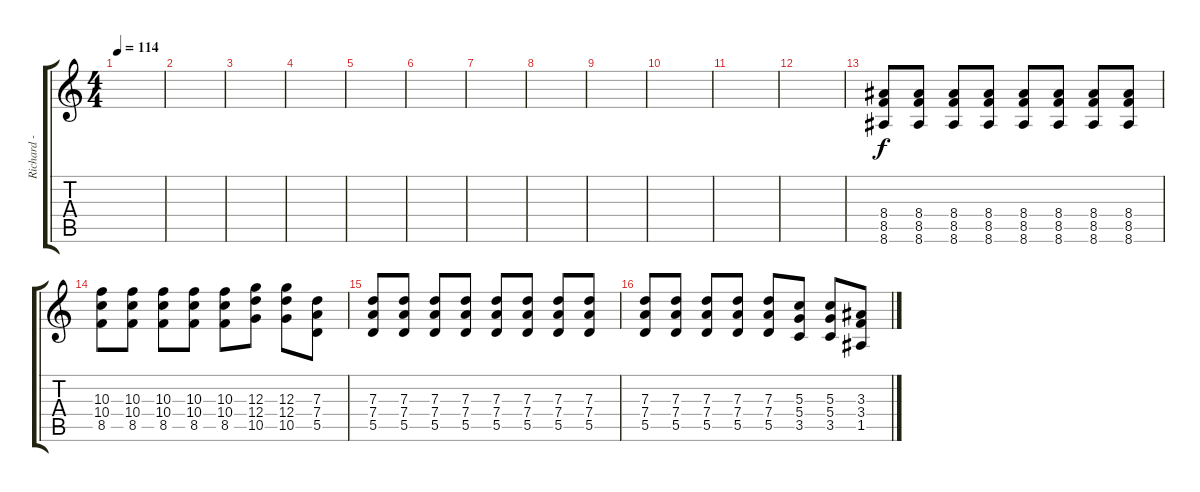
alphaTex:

\track ("Richard - Acoustic Guitar" "Richard - ") {instrument acousticguitarnylon}
\staff {score tabs}
\tuning (E4 B3 G3 D3 A2 D2) {hide}
\ts (4 4)
\tempo 114
\clef g2
\ks c
|
|
|
|
|
|
|
|
|
|
|
|
(8.4 8.5 8.6).8 (8.4 8.5 8.6).8 (8.4 8.5 8.6).8 (8.4 8.5 8.6).8 (8.4 8.5 8.6).8 (8.4 8.5 8.6).8 (8.4 8.5 8.6).8 (8.4 8.5 8.6).8 |
(10.3 10.4 8.5).8 (10.3 10.4 8.5).8 (10.3 10.4 8.5).8 (10.3 10.4 8.5).8 (10.3 10.4 8.5).8 (12.3 12.4 10.5).8 (12.3 12.4 10.5).8 (7.3 7.4 5.5).8 |
(7.3 7.4 5.5).8 (7.3 7.4 5.5).8 (7.3 7.4 5.5).8 (7.3 7.4 5.5).8 (7.3 7.4 5.5).8 (7.3 7.4 5.5).8 (7.3 7.4 5.5).8 (7.3 7.4 5.5).8 |
(7.3 7.4 5.5).8 (7.3 7.4 5.5).8 (7.3 7.4 5.5).8 (7.3 7.4 5.5).8 (7.3 7.4 5.5).8 (5.3 5.4 3.5).8 (5.3 5.4 3.5).8 (3.3 3.4 1.5).8
